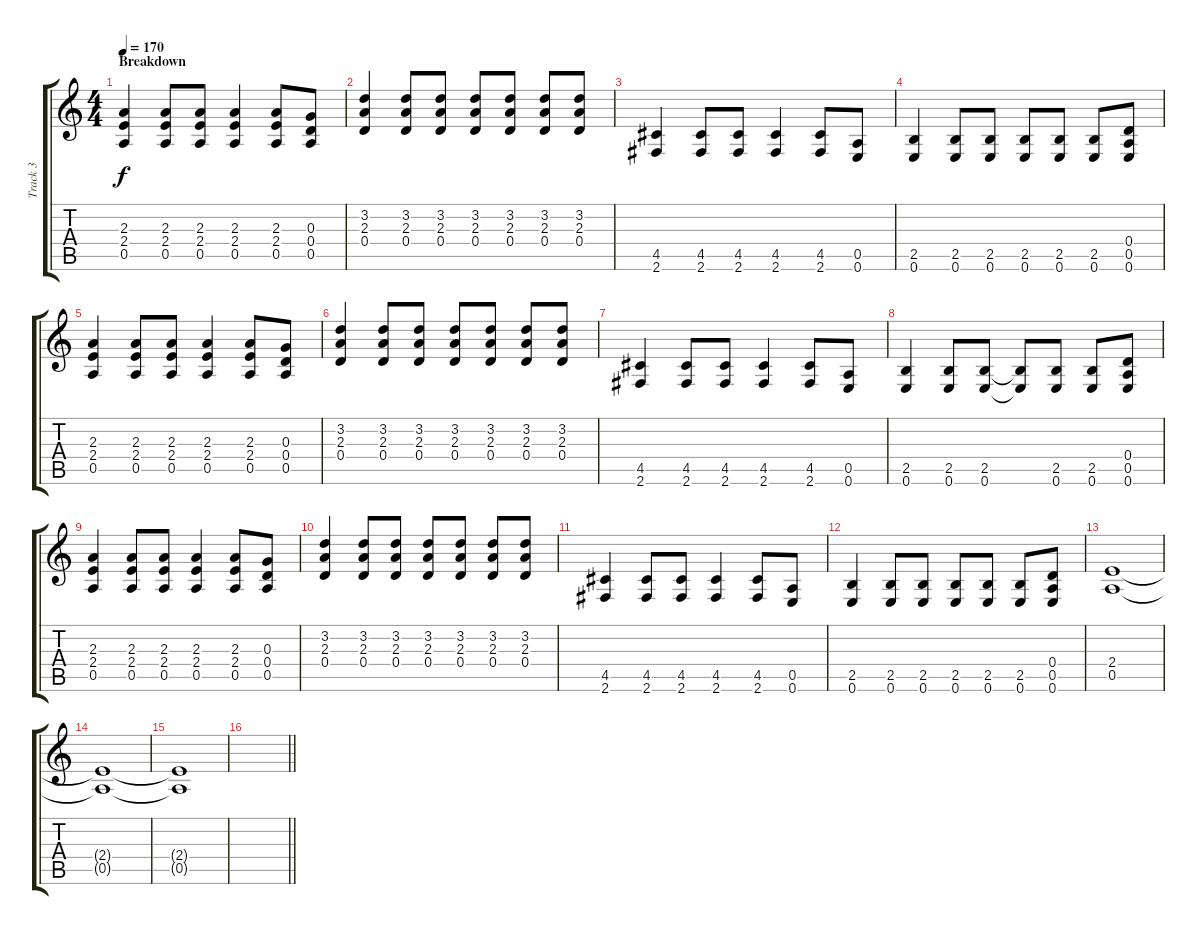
\track ("Track 3" "Track 3") {instrument distortionguitar}
\staff {score tabs}
\tuning (E4 B3 G3 D3 A2 E2) {hide}
\ts (4 4)
\section ("" "Breakdown")
\tempo 170
\clef g2
\ks c
(2.3 2.4 0.5).4{dy f instrument acousticguitarsteel} (2.3 2.4 0.5).8 (2.3 2.4 0.5).8 (2.3 2.4 0.5).4 (2.3 2.4 0.5).8 (0.3 0.4 0.5).8 |
(3.2 2.3 0.4).4 (3.2 2.3 0.4).8 (3.2 2.3 0.4).8 (3.2 2.3 0.4).8 (3.2 2.3 0.4).8 (3.2 2.3 0.4).8 (3.2 2.3 0.4).8 |
(4.5 2.6).4 (4.5 2.6).8 (4.5 2.6).8 (4.5 2.6).4 (4.5 2.6).8 (0.5 0.6).8 |
(2.5 0.6).4 (2.5 0.6).8 (2.5 0.6).8 (2.5 0.6).8 (2.5 0.6).8 (2.5 0.6).8 (0.4 0.5 0.6).8 |
(2.3 2.4 0.5).4 (2.3 2.4 0.5).8 (2.3 2.4 0.5).8 (2.3 2.4 0.5).4 (2.3 2.4 0.5).8 (0.3 0.4 0.5).8 |
(3.2 2.3 0.4).4 (3.2 2.3 0.4).8 (3.2 2.3 0.4).8 (3.2 2.3 0.4).8 (3.2 2.3 0.4).8 (3.2 2.3 0.4).8 (3.2 2.3 0.4).8 |
(4.5 2.6).4 (4.5 2.6).8 (4.5 2.6).8 (4.5 2.6).4 (4.5 2.6).8 (0.5 0.6).8 |
(2.5 0.6).4 (2.5 0.6).8 (2.5 0.6).8 (2.5{t} 0.6{t}).8 (2.5 0.6).8 (2.5 0.6).8 (0.4 0.5 0.6).8 |
(2.3 2.4 0.5).4 (2.3 2.4 0.5).8 (2.3 2.4 0.5).8 (2.3 2.4 0.5).4 (2.3 2.4 0.5).8 (0.3 0.4 0.5).8 |
(3.2 2.3 0.4).4 (3.2 2.3 0.4).8 (3.2 2.3 0.4).8 (3.2 2.3 0.4).8 (3.2 2.3 0.4).8 (3.2 2.3 0.4).8 (3.2 2.3 0.4).8 |
(4.5 2.6).4 (4.5 2.6).8 (4.5 2.6).8 (4.5 2.6).4 (4.5 2.6).8 (0.5 0.6).8 |
(2.5 0.6).4 (2.5 0.6).8 (2.5 0.6).8 (2.5 0.6).8 (2.5 0.6).8 (2.5 0.6).8 (0.4 0.5 0.6).8 |
(2.4 0.5).1 |
(2.4{t} 0.5{t}).1 |
(2.4{t} 0.5{t}).1 |
\barLineRight lightlight
